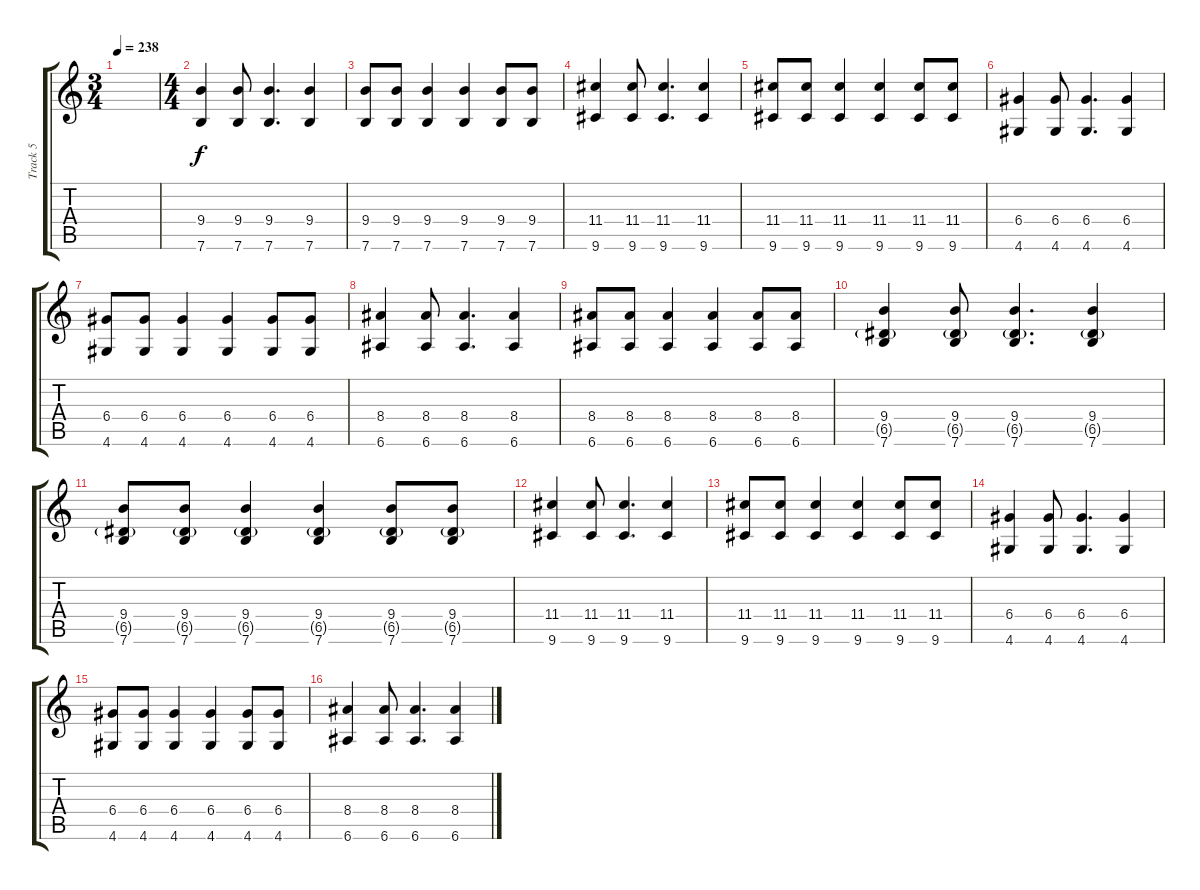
\track ("Track 5" "Track 5") {instrument overdrivenguitar}
\staff {score tabs}
\tuning (E4 B3 G3 D3 A2 E2) {hide}
\ts (3 4)
\tempo 238
\clef g2
\ks c
|
\ts (4 4)
(9.4 7.6).4 (9.4 7.6).8 (9.4 7.6).4{d} (9.4 7.6).4 |
(9.4 7.6).8 (9.4 7.6).8 (9.4 7.6).4 (9.4 7.6).4 (9.4 7.6).8 (9.4 7.6).8 |
(11.4 9.6).4 (11.4 9.6).8 (11.4 9.6).4{d} (11.4 9.6).4 |
(11.4 9.6).8 (11.4 9.6).8 (11.4 9.6).4 (11.4 9.6).4 (11.4 9.6).8 (11.4 9.6).8 |
(6.4 4.6).4 (6.4 4.6).8 (6.4 4.6).4{d} (6.4 4.6).4 |
(6.4 4.6).8 (6.4 4.6).8 (6.4 4.6).4 (6.4 4.6).4 (6.4 4.6).8 (6.4 4.6).8 |
(8.4 6.6).4 (8.4 6.6).8 (8.4 6.6).4{d} (8.4 6.6).4 |
(8.4 6.6).8 (8.4 6.6).8 (8.4 6.6).4 (8.4 6.6).4 (8.4 6.6).8 (8.4 6.6).8 |
(9.4 6.5{g} 7.6).4 (9.4 6.5{g} 7.6).8 (9.4 6.5{g} 7.6).4{d} (9.4 6.5{g} 7.6).4 |
(9.4 6.5{g} 7.6).8 (9.4 6.5{g} 7.6).8 (9.4 6.5{g} 7.6).4 (9.4 6.5{g} 7.6).4 (9.4 6.5{g} 7.6).8 (9.4 6.5{g} 7.6).8 |
(11.4 9.6).4 (11.4 9.6).8 (11.4 9.6).4{d} (11.4 9.6).4 |
(11.4 9.6).8 (11.4 9.6).8 (11.4 9.6).4 (11.4 9.6).4 (11.4 9.6).8 (11.4 9.6).8 |
(6.4 4.6).4 (6.4 4.6).8 (6.4 4.6).4{d} (6.4 4.6).4 |
(6.4 4.6).8 (6.4 4.6).8 (6.4 4.6).4 (6.4 4.6).4 (6.4 4.6).8 (6.4 4.6).8 |
(8.4 6.6).4 (8.4 6.6).8 (8.4 6.6).4{d} (8.4 6.6).4
